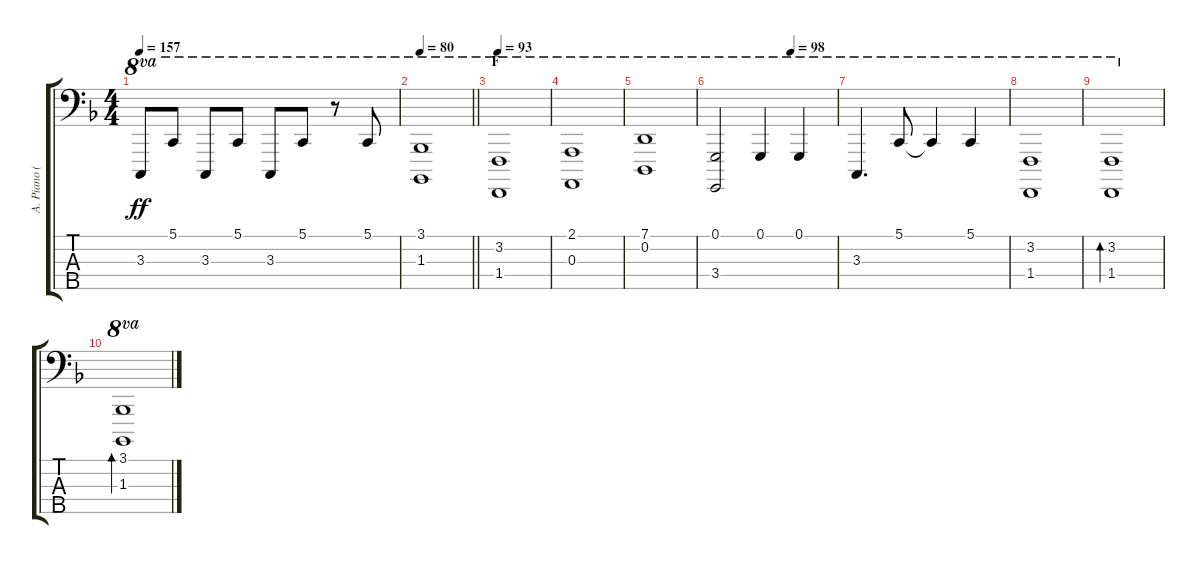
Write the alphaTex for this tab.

\track ("A. Piano (Left Hand)" "A. Piano (") {instrument acousticgrandpiano}
\staff {score tabs}
\tuning (G2 D2 A1 E1 B0) {hide}
\ts (4 4)
\tempo 157
\clef f4
\ks f
3.3.8{ot 8va dy ff} 5.1.8{ot 8va} 3.3.8{ot 8va} 5.1.8{ot 8va} 3.3.8{ot 8va} 5.1.8{ot 8va} r.8{ot 8va} 5.1.8{ot 8va} |
\tempo 80
\barLineRight lightlight
(3.1 1.3).1{ot 8va} |
\section ("" "F")
\tempo 93
(3.2 1.4).1{ot 8va} |
(2.1 0.3).1{ot 8va} |
(7.1 0.2).1{ot 8va} |
\tempo (98 0.625)
(0.1 3.4).2{ot 8va} 0.1.4{ot 8va} 0.1.4{ot 8va} |
3.3.4{d ot 8va} 5.1.8{ot 8va} 5.1{t}.4{ot 8va} 5.1.4{ot 8va} |
(3.2 1.4).1{ot 8va} |
(3.2 1.4).1{bd 120 ot 8va} |
(3.1 1.3).1{bd 120 ot 8va}
